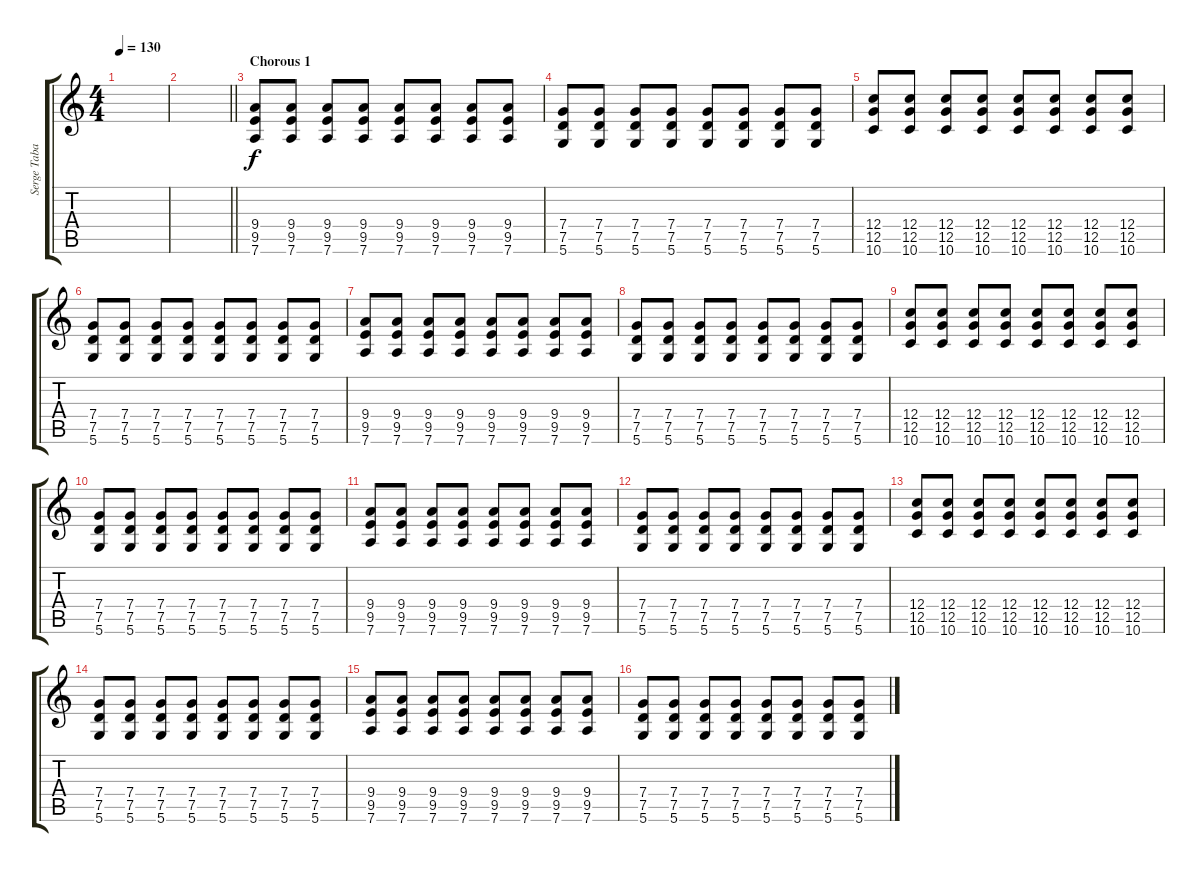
\track ("Serge Tabachnikov Guitar Loop " "Serge Taba") {instrument overdrivenguitar}
\staff {score tabs}
\tuning (D4 A3 F3 C3 G2 D2) {hide}
\ts (4 4)
\tempo 130
\clef g2
\ks c
|
\barLineRight lightlight
|
\section ("" "Chorous 1")
(9.4 9.5 7.6).8 (9.4 9.5 7.6).8 (9.4 9.5 7.6).8 (9.4 9.5 7.6).8 (9.4 9.5 7.6).8 (9.4 9.5 7.6).8 (9.4 9.5 7.6).8 (9.4 9.5 7.6).8 |
(7.4 7.5 5.6).8 (7.4 7.5 5.6).8 (7.4 7.5 5.6).8 (7.4 7.5 5.6).8 (7.4 7.5 5.6).8 (7.4 7.5 5.6).8 (7.4 7.5 5.6).8 (7.4 7.5 5.6).8 |
(12.4 12.5 10.6).8 (12.4 12.5 10.6).8 (12.4 12.5 10.6).8 (12.4 12.5 10.6).8 (12.4 12.5 10.6).8 (12.4 12.5 10.6).8 (12.4 12.5 10.6).8 (12.4 12.5 10.6).8 |
(7.4 7.5 5.6).8 (7.4 7.5 5.6).8 (7.4 7.5 5.6).8 (7.4 7.5 5.6).8 (7.4 7.5 5.6).8 (7.4 7.5 5.6).8 (7.4 7.5 5.6).8 (7.4 7.5 5.6).8 |
(9.4 9.5 7.6).8 (9.4 9.5 7.6).8 (9.4 9.5 7.6).8 (9.4 9.5 7.6).8 (9.4 9.5 7.6).8 (9.4 9.5 7.6).8 (9.4 9.5 7.6).8 (9.4 9.5 7.6).8 |
(7.4 7.5 5.6).8 (7.4 7.5 5.6).8 (7.4 7.5 5.6).8 (7.4 7.5 5.6).8 (7.4 7.5 5.6).8 (7.4 7.5 5.6).8 (7.4 7.5 5.6).8 (7.4 7.5 5.6).8 |
(12.4 12.5 10.6).8 (12.4 12.5 10.6).8 (12.4 12.5 10.6).8 (12.4 12.5 10.6).8 (12.4 12.5 10.6).8 (12.4 12.5 10.6).8 (12.4 12.5 10.6).8 (12.4 12.5 10.6).8 |
(7.4 7.5 5.6).8 (7.4 7.5 5.6).8 (7.4 7.5 5.6).8 (7.4 7.5 5.6).8 (7.4 7.5 5.6).8 (7.4 7.5 5.6).8 (7.4 7.5 5.6).8 (7.4 7.5 5.6).8 |
(9.4 9.5 7.6).8 (9.4 9.5 7.6).8 (9.4 9.5 7.6).8 (9.4 9.5 7.6).8 (9.4 9.5 7.6).8 (9.4 9.5 7.6).8 (9.4 9.5 7.6).8 (9.4 9.5 7.6).8 |
(7.4 7.5 5.6).8 (7.4 7.5 5.6).8 (7.4 7.5 5.6).8 (7.4 7.5 5.6).8 (7.4 7.5 5.6).8 (7.4 7.5 5.6).8 (7.4 7.5 5.6).8 (7.4 7.5 5.6).8 |
(12.4 12.5 10.6).8 (12.4 12.5 10.6).8 (12.4 12.5 10.6).8 (12.4 12.5 10.6).8 (12.4 12.5 10.6).8 (12.4 12.5 10.6).8 (12.4 12.5 10.6).8 (12.4 12.5 10.6).8 |
(7.4 7.5 5.6).8 (7.4 7.5 5.6).8 (7.4 7.5 5.6).8 (7.4 7.5 5.6).8 (7.4 7.5 5.6).8 (7.4 7.5 5.6).8 (7.4 7.5 5.6).8 (7.4 7.5 5.6).8 |
(9.4 9.5 7.6).8 (9.4 9.5 7.6).8 (9.4 9.5 7.6).8 (9.4 9.5 7.6).8 (9.4 9.5 7.6).8 (9.4 9.5 7.6).8 (9.4 9.5 7.6).8 (9.4 9.5 7.6).8 |
(7.4 7.5 5.6).8 (7.4 7.5 5.6).8 (7.4 7.5 5.6).8 (7.4 7.5 5.6).8 (7.4 7.5 5.6).8 (7.4 7.5 5.6).8 (7.4 7.5 5.6).8 (7.4 7.5 5.6).8
